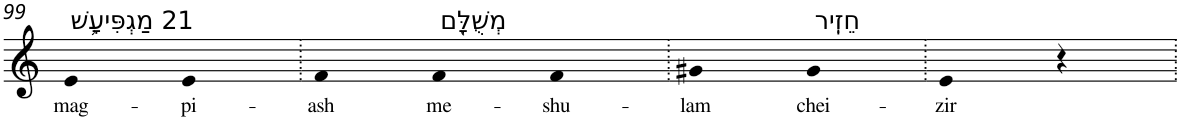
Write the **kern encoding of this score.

**kern	**text
*part1	*part1
*staff1	*staff1
*I"Piano	*
*I'Pno	*
!!LO:PB:g=z
*clefG2	*
*k[]	*
=99	=99
!LO:TX:a:t=21 מַגְפִּיעָ֥שׁ	!
!	!LO:LY:b
4e	mag-
!	!LO:LY:b
4e	-pi-
=100.	=100.
!	!LO:LY:b
4f	-ash
!LO:TX:a:t=מְשֻׁלָּ֖ם	!
!	!LO:LY:b
4f	me-
!	!LO:LY:b
4f	-shu-
=101.	=101.
!	!LO:LY:b
4g#X	-lam
!LO:TX:a:t=חֵזִֽיר	!
!	!LO:LY:b
4g#	chei-
=102.	=102.
!	!LO:LY:b
4e	-zir
4r	.
=.	=.
*-	*-
